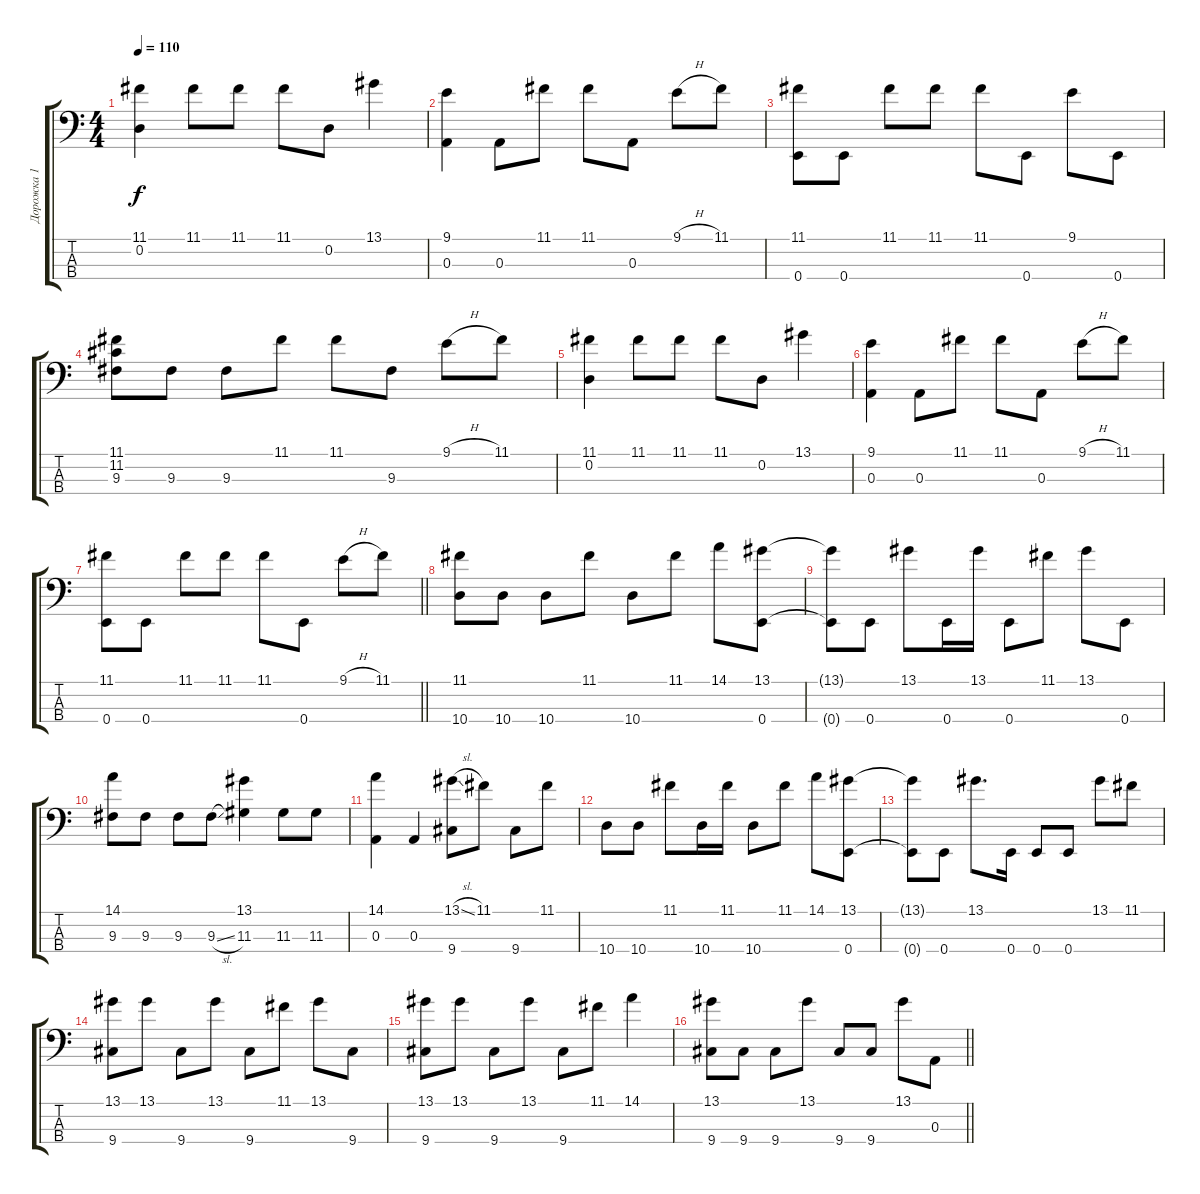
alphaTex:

\track ("Дорожка 1" "Дорожка 1") {instrument electricbassfinger}
\staff {score tabs}
\tuning (G2 D2 A1 E1) {hide}
\ts (4 4)
\section ("" "")
\tempo 110
\clef f4
\ks c
(11.1 0.2).4{dy f} 11.1.8 11.1.8 11.1.8 0.2.8 13.1.4 |
(9.1 0.3).4 0.3.8 11.1.8 11.1.8 0.3.8 9.1{h}.8 11.1.8 |
(11.1 0.4).8 0.4.8 11.1.8 11.1.8 11.1.8 0.4.8 9.1.8 0.4.8 |
(11.1 11.2 9.3).8 9.3.8 9.3.8 11.1.8 11.1.8 9.3.8 9.1{h}.8 11.1.8 |
(11.1 0.2).4 11.1.8 11.1.8 11.1.8 0.2.8 13.1.4 |
(9.1 0.3).4 0.3.8 11.1.8 11.1.8 0.3.8 9.1{h}.8 11.1.8 |
\barLineRight lightlight
(11.1 0.4).8 0.4.8 11.1.8 11.1.8 11.1.8 0.4.8 9.1{h}.8 11.1.8 |
\section ("" "")
(11.1 10.4).8 10.4.8 10.4.8 11.1.8 10.4.8 11.1.8 14.1.8 (13.1 0.4).8 |
(13.1{t} 0.4{t}).8 0.4.8 13.1.8 0.4.16 13.1.16 0.4.8 11.1.8 13.1.8 0.4.8 |
(14.1 9.3).8 9.3.8 9.3.8 9.3{sl}.8 (13.1 11.3).4 11.3.8 11.3.8 |
(14.1 0.3).4 0.3.4 (13.1{sl} 9.4).8 11.1.8 9.4.8 11.1.8 |
10.4.8 10.4.8 11.1.8 10.4.16 11.1.16 10.4.8 11.1.8 14.1.8 (13.1 0.4).8 |
(13.1{t} 0.4{t}).8 0.4.8 13.1.8{d} 0.4.16 0.4.8 0.4.8 13.1.8 11.1.8 |
(13.1 9.4).8 13.1.8 9.4.8 13.1.8 9.4.8 11.1.8 13.1.8 9.4.8 |
(13.1 9.4).8 13.1.8 9.4.8 13.1.8 9.4.8 11.1.8 14.1.4 |
\barLineRight lightlight
(13.1 9.4).8 9.4.8 9.4.8 13.1.8 9.4.8 9.4.8 13.1.8 0.3.8
